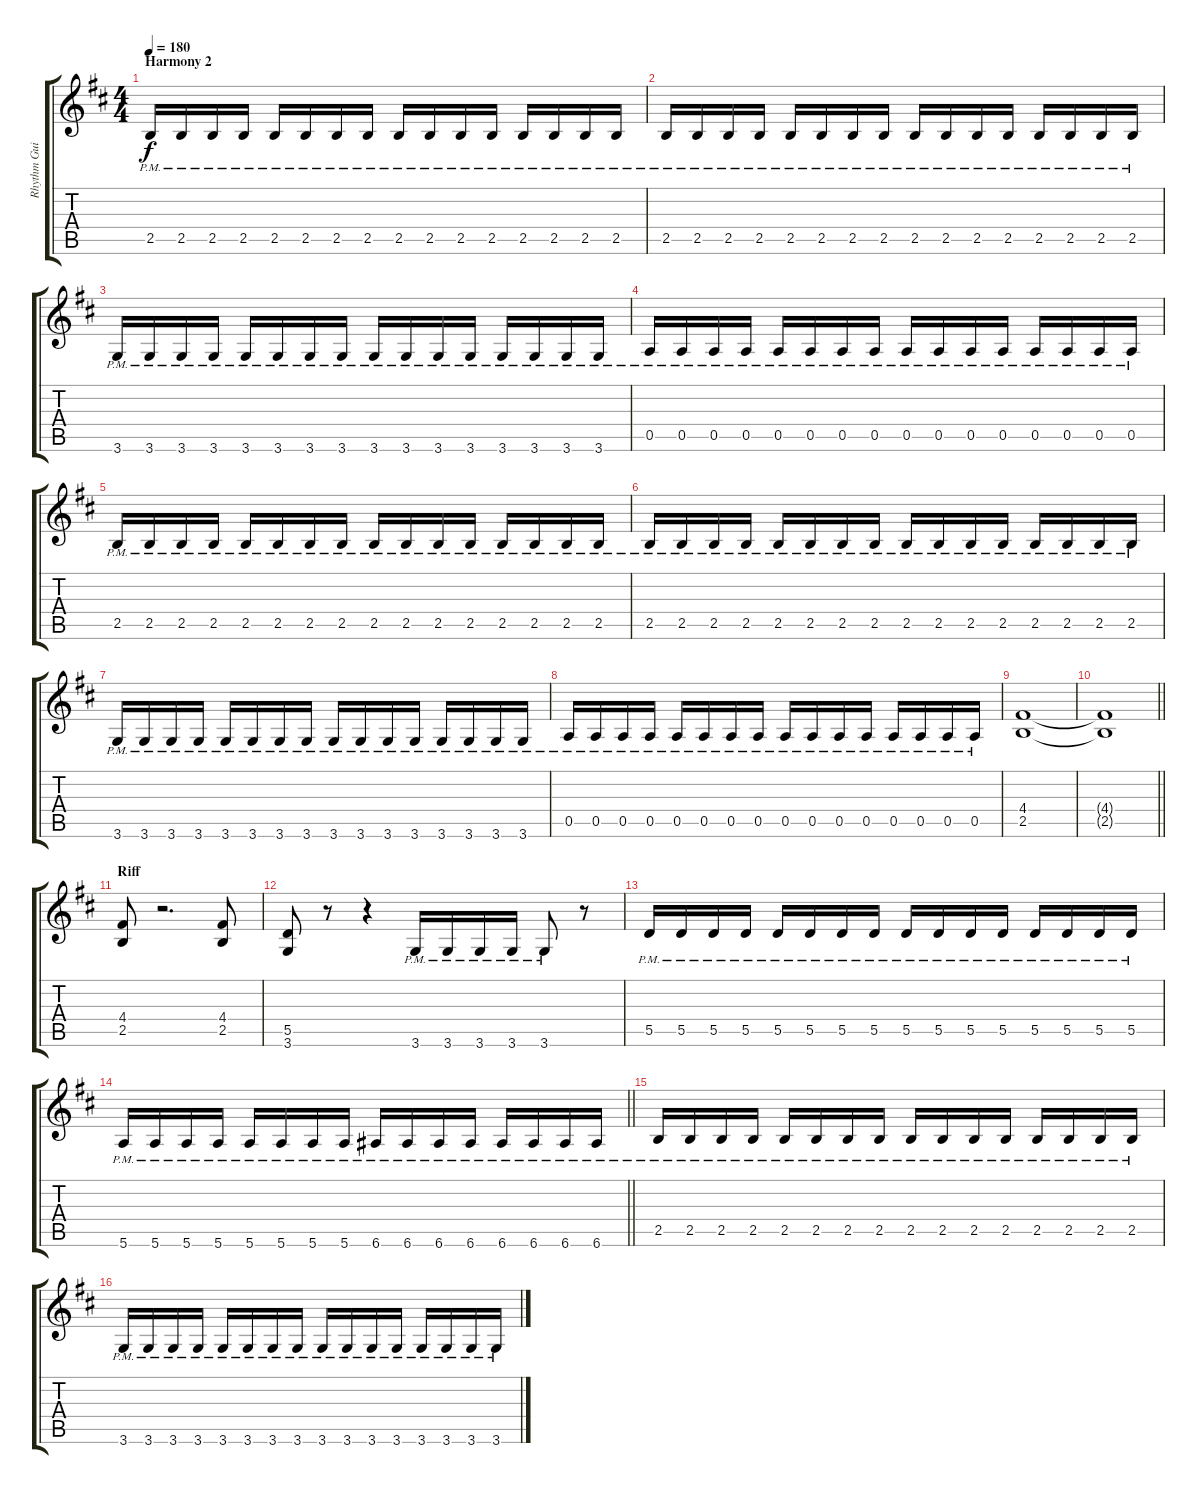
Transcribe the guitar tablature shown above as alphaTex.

\track ("Rhythm Guitar 2: Tapani Kangas" "Rhythm Gui") {instrument distortionguitar}
\staff {score tabs}
\tuning (E4 B3 G3 D3 A2 E2) {hide}
\ts (4 4)
\section ("" "Harmony 2")
\tempo 180
\clef g2
\ks bminor
2.5{pm}.16{dy f} 2.5{pm}.16 2.5{pm}.16 2.5{pm}.16 2.5{pm}.16 2.5{pm}.16 2.5{pm}.16 2.5{pm}.16 2.5{pm}.16 2.5{pm}.16 2.5{pm}.16 2.5{pm}.16 2.5{pm}.16 2.5{pm}.16 2.5{pm}.16 2.5{pm}.16 |
2.5{pm}.16 2.5{pm}.16 2.5{pm}.16 2.5{pm}.16 2.5{pm}.16 2.5{pm}.16 2.5{pm}.16 2.5{pm}.16 2.5{pm}.16 2.5{pm}.16 2.5{pm}.16 2.5{pm}.16 2.5{pm}.16 2.5{pm}.16 2.5{pm}.16 2.5{pm}.16 |
3.6{pm}.16 3.6{pm}.16 3.6{pm}.16 3.6{pm}.16 3.6{pm}.16 3.6{pm}.16 3.6{pm}.16 3.6{pm}.16 3.6{pm}.16 3.6{pm}.16 3.6{pm}.16 3.6{pm}.16 3.6{pm}.16 3.6{pm}.16 3.6{pm}.16 3.6{pm}.16 |
0.5{pm}.16 0.5{pm}.16 0.5{pm}.16 0.5{pm}.16 0.5{pm}.16 0.5{pm}.16 0.5{pm}.16 0.5{pm}.16 0.5{pm}.16 0.5{pm}.16 0.5{pm}.16 0.5{pm}.16 0.5{pm}.16 0.5{pm}.16 0.5{pm}.16 0.5{pm}.16 |
2.5{pm}.16 2.5{pm}.16 2.5{pm}.16 2.5{pm}.16 2.5{pm}.16 2.5{pm}.16 2.5{pm}.16 2.5{pm}.16 2.5{pm}.16 2.5{pm}.16 2.5{pm}.16 2.5{pm}.16 2.5{pm}.16 2.5{pm}.16 2.5{pm}.16 2.5{pm}.16 |
2.5{pm}.16 2.5{pm}.16 2.5{pm}.16 2.5{pm}.16 2.5{pm}.16 2.5{pm}.16 2.5{pm}.16 2.5{pm}.16 2.5{pm}.16 2.5{pm}.16 2.5{pm}.16 2.5{pm}.16 2.5{pm}.16 2.5{pm}.16 2.5{pm}.16 2.5{pm}.16 |
3.6{pm}.16 3.6{pm}.16 3.6{pm}.16 3.6{pm}.16 3.6{pm}.16 3.6{pm}.16 3.6{pm}.16 3.6{pm}.16 3.6{pm}.16 3.6{pm}.16 3.6{pm}.16 3.6{pm}.16 3.6{pm}.16 3.6{pm}.16 3.6{pm}.16 3.6{pm}.16 |
0.5{pm}.16 0.5{pm}.16 0.5{pm}.16 0.5{pm}.16 0.5{pm}.16 0.5{pm}.16 0.5{pm}.16 0.5{pm}.16 0.5{pm}.16 0.5{pm}.16 0.5{pm}.16 0.5{pm}.16 0.5{pm}.16 0.5{pm}.16 0.5{pm}.16 0.5{pm}.16 |
(4.4 2.5).1 |
\barLineRight lightlight
(4.4{t} 2.5{t}).1 |
\section ("" "Riff")
(4.4 2.5).8 r.2{d} (4.4 2.5).8 |
(5.5 3.6).8 r.8 r.4 3.6{pm}.16 3.6{pm}.16 3.6{pm}.16 3.6{pm}.16 3.6{pm}.8 r.8 |
5.5{pm}.16 5.5{pm}.16 5.5{pm}.16 5.5{pm}.16 5.5{pm}.16 5.5{pm}.16 5.5{pm}.16 5.5{pm}.16 5.5{pm}.16 5.5{pm}.16 5.5{pm}.16 5.5{pm}.16 5.5{pm}.16 5.5{pm}.16 5.5{pm}.16 5.5{pm}.16 |
\barLineRight lightlight
5.6{pm}.16 5.6{pm}.16 5.6{pm}.16 5.6{pm}.16 5.6{pm}.16 5.6{pm}.16 5.6{pm}.16 5.6{pm}.16 6.6{pm}.16 6.6{pm}.16 6.6{pm}.16 6.6{pm}.16 6.6{pm}.16 6.6{pm}.16 6.6{pm}.16 6.6{pm}.16 |
2.5{pm}.16 2.5{pm}.16 2.5{pm}.16 2.5{pm}.16 2.5{pm}.16 2.5{pm}.16 2.5{pm}.16 2.5{pm}.16 2.5{pm}.16 2.5{pm}.16 2.5{pm}.16 2.5{pm}.16 2.5{pm}.16 2.5{pm}.16 2.5{pm}.16 2.5{pm}.16 |
3.6{pm}.16 3.6{pm}.16 3.6{pm}.16 3.6{pm}.16 3.6{pm}.16 3.6{pm}.16 3.6{pm}.16 3.6{pm}.16 3.6{pm}.16 3.6{pm}.16 3.6{pm}.16 3.6{pm}.16 3.6{pm}.16 3.6{pm}.16 3.6{pm}.16 3.6{pm}.16
